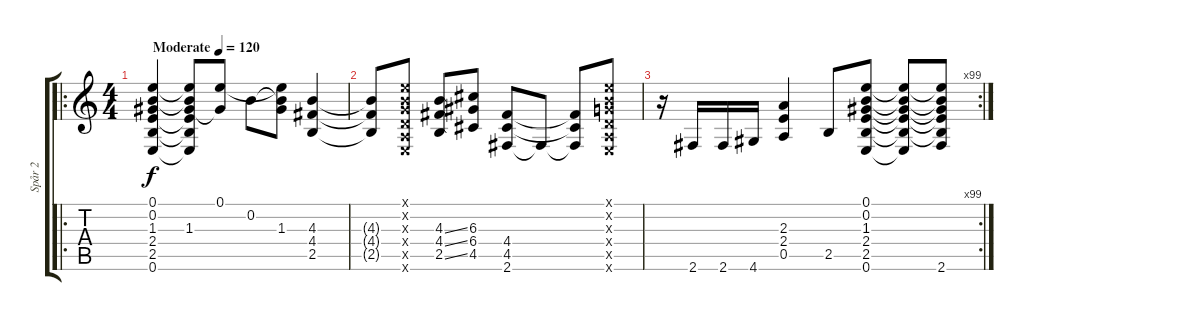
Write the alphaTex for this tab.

\track ("Spår 2" "Spår 2") {instrument distortionguitar}
\staff {score tabs}
\tuning (E4 B3 G3 D3 A2 E2) {hide}
\ro
\ts (4 4)
\tempo (120 "Moderate")
\clef g2
\ks c
(0.1 0.2 1.3 2.4 2.5 0.6).4{dy f instrument distortionguitar} (0.1{t} 0.2{t} 1.3 2.4{t} 2.5{t} 0.6{t}).8 (0.1 1.3{t}).8 0.2.8 (0.1{t} 0.2{t} 1.3).8 (4.3 4.4 2.5).4 |
(4.3{t} 4.4{t} 2.5{t}).8 (0.1{x} 0.2{x} 0.3{x} 0.4{x} 0.5{x} 0.6{x}).8 (4.3{ss} 4.4{ss} 2.5{ss}).8 (6.3 6.4 4.5).8 (4.4 4.5 2.6).8 2.6{t}.8 (4.4{t} 4.5{t} 2.6{t}).8 (0.1{x} 0.2{x} 0.3{x} 0.4{x} 0.5{x} 0.6{x}).8 |
\rc 99
r.16 2.6.16 2.6.16 4.6.16 (2.3 2.4 0.5).4 2.5.8 (0.1 0.2 1.3 2.4 2.5 0.6).8 (0.1{t} 0.2{t} 1.3{t} 2.4{t} 2.5{t} 0.6{t}).8 (0.1{t} 0.2{t} 1.3{t} 2.4{t} 2.5{t} 2.6).8
